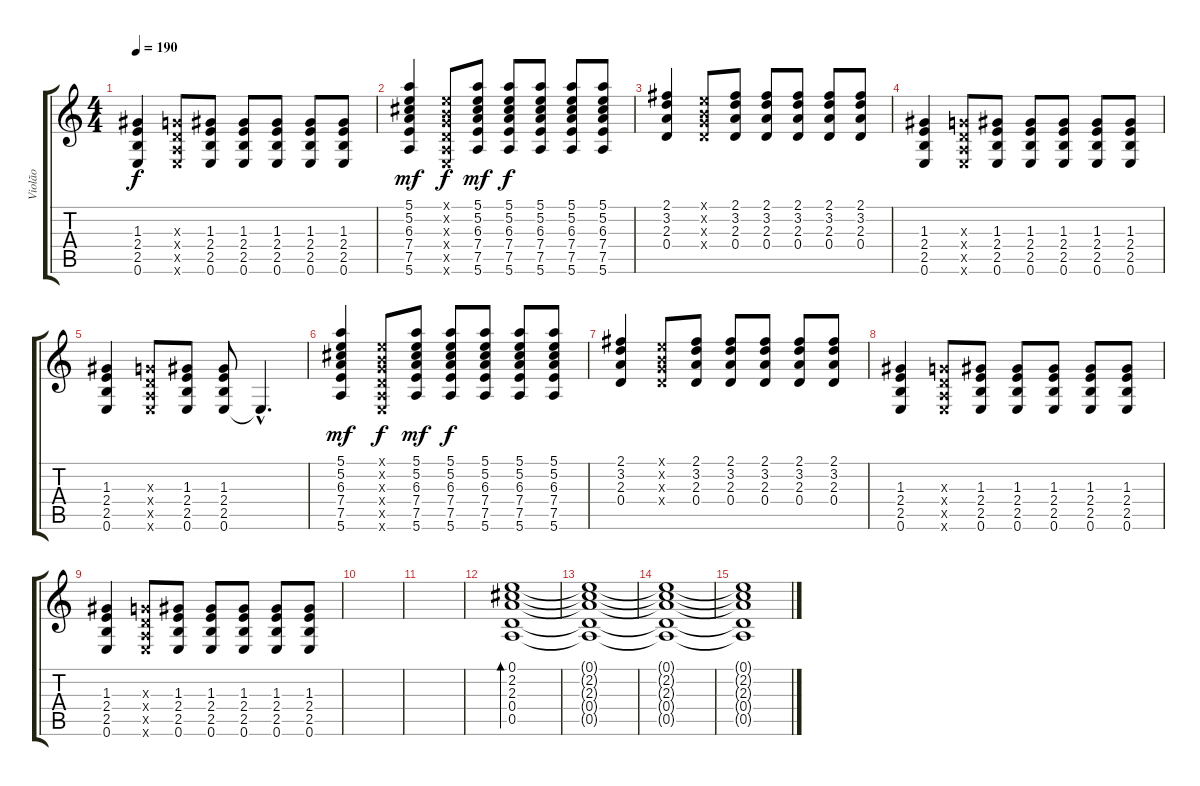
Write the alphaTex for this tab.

\track ("Violão" "Violão") {instrument acousticguitarsteel}
\staff {score tabs}
\tuning (E4 B3 G3 D3 A2 E2) {hide}
\ts (4 4)
\tempo 190
\clef g2
\ks c
(1.3 2.4 2.5 0.6).4{dy f} (0.3{x} 0.4{x} 0.5{x} 0.6{x}).8 (1.3 2.4 2.5 0.6).8 (1.3 2.4 2.5 0.6).8 (1.3 2.4 2.5 0.6).8 (1.3 2.4 2.5 0.6).8 (1.3 2.4 2.5 0.6).8 |
(5.1 5.2 6.3 7.4 7.5 5.6).4{dy mf} (0.1{x} 0.2{x} 0.3{x} 0.4{x} 0.5{x} 0.6{x}).8{dy f} (5.1 5.2 6.3 7.4 7.5 5.6).8{dy mf} (5.1 5.2 6.3 7.4 7.5 5.6).8{dy f} (5.1 5.2 6.3 7.4 7.5 5.6).8 (5.1 5.2 6.3 7.4 7.5 5.6).8 (5.1 5.2 6.3 7.4 7.5 5.6).8 |
(2.1 3.2 2.3 0.4).4 (0.1{x} 0.2{x} 0.3{x} 0.4{x}).8 (2.1 3.2 2.3 0.4).8 (2.1 3.2 2.3 0.4).8 (2.1 3.2 2.3 0.4).8 (2.1 3.2 2.3 0.4).8 (2.1 3.2 2.3 0.4).8 |
(1.3 2.4 2.5 0.6).4 (0.3{x} 0.4{x} 0.5{x} 0.6{x}).8 (1.3 2.4 2.5 0.6).8 (1.3 2.4 2.5 0.6).8 (1.3 2.4 2.5 0.6).8 (1.3 2.4 2.5 0.6).8 (1.3 2.4 2.5 0.6).8 |
(1.3 2.4 2.5 0.6).4 (0.3{x} 0.4{x} 0.5{x} 0.6{x}).8 (1.3 2.4 2.5 0.6).8 (1.3 2.4 2.5 0.6).8 0.6{hac t}.4{d} |
(5.1 5.2 6.3 7.4 7.5 5.6).4{dy mf} (0.1{x} 0.2{x} 0.3{x} 0.4{x} 0.5{x} 0.6{x}).8{dy f} (5.1 5.2 6.3 7.4 7.5 5.6).8{dy mf} (5.1 5.2 6.3 7.4 7.5 5.6).8{dy f} (5.1 5.2 6.3 7.4 7.5 5.6).8 (5.1 5.2 6.3 7.4 7.5 5.6).8 (5.1 5.2 6.3 7.4 7.5 5.6).8 |
(2.1 3.2 2.3 0.4).4 (0.1{x} 0.2{x} 0.3{x} 0.4{x}).8 (2.1 3.2 2.3 0.4).8 (2.1 3.2 2.3 0.4).8 (2.1 3.2 2.3 0.4).8 (2.1 3.2 2.3 0.4).8 (2.1 3.2 2.3 0.4).8 |
(1.3 2.4 2.5 0.6).4 (0.3{x} 0.4{x} 0.5{x} 0.6{x}).8 (1.3 2.4 2.5 0.6).8 (1.3 2.4 2.5 0.6).8 (1.3 2.4 2.5 0.6).8 (1.3 2.4 2.5 0.6).8 (1.3 2.4 2.5 0.6).8 |
(1.3 2.4 2.5 0.6).4 (0.3{x} 0.4{x} 0.5{x} 0.6{x}).8 (1.3 2.4 2.5 0.6).8 (1.3 2.4 2.5 0.6).8 (1.3 2.4 2.5 0.6).8 (1.3 2.4 2.5 0.6).8 (1.3 2.4 2.5 0.6).8 |
|
|
(0.1 2.2 2.3 0.4 0.5).1{bd 240} |
(0.1{t} 2.2{t} 2.3{t} 0.4{t} 0.5{t}).1 |
(0.1{t} 2.2{t} 2.3{t} 0.4{t} 0.5{t}).1 |
(0.1{t} 2.2{t} 2.3{t} 0.4{t} 0.5{t}).1
